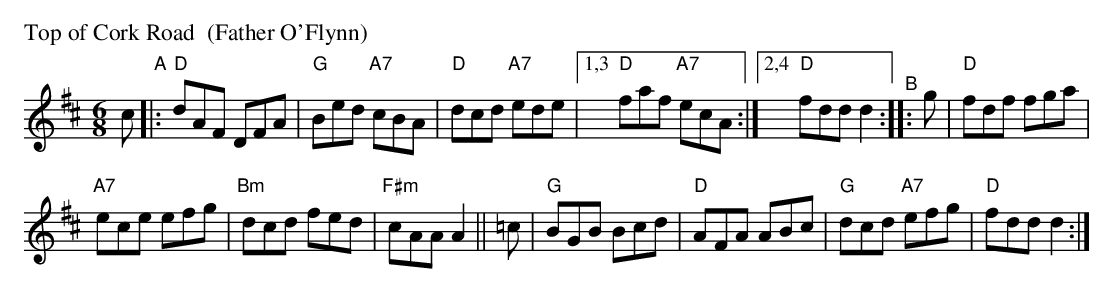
X:1
P: Top of Cork Road  (Father O'Flynn)
M: 6/8
L: 1/8
K: D
c- "^A"\
|: "D"dAF DFA | "G"Bed "A7"cBA | "D"dcd "A7"ede |\
[1,3 "D"faf "A7"ecA :|[2,4 "D"fdd d2  "^B":: g | "D"fdf fga |
"A7"ece efg | "Bm"dcd fed | "F#m"cAA A2 ||\
=c | "G"BGB Bcd | "D"AFA ABc | "G"dcd "A7"efg | "D"fdd d2 :|
